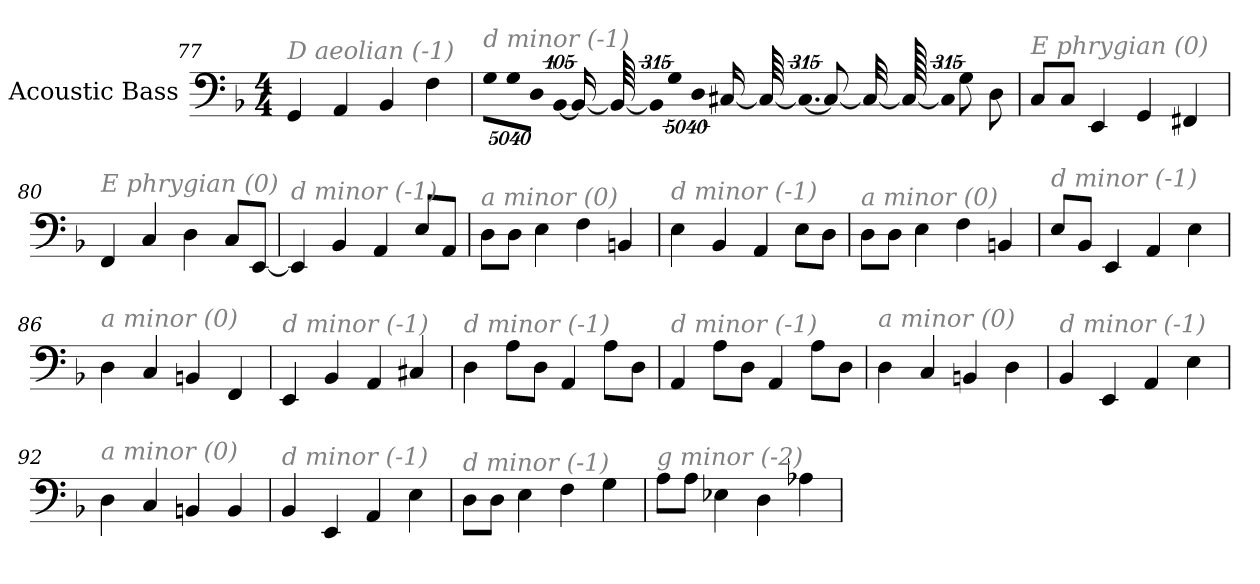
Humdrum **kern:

**kern
*part1
*staff1
*I"Acoustic Bass
*clefF4
*ITrd7c12
*k[b-]
*F:
*M4/4
=77
!LO:TX:i:color=#808080:t=D aeolian (-1)
4GGG
4AAA
4BBB-
4FF
=78
!LO:TX:i:color=#808080:t=d minor (-1)
!LO:N:vis=8
40320%3347GGL
!LO:N:vis=8
40320%3347GG
!LO:N:vis=8
40320%3347DDJ
!LO:N:vis=1024
[13440%13BBB-L
16BBB-L_
64BBB-L_
!LO:N:vis=256
20160%79BBB-L]
!LO:N:vis=8
40320%3347GG
!LO:N:vis=8
40320%3347DDJ
[16CC#X
64CC#_
!LO:N:vis=256.
10080%59CC#_
8CC#_
32CC#_
128CC#_
!LO:N:vis=512
40320%79CC#]
8GGL
8DDJ
=79
!LO:TX:i:color=#808080:t=E phrygian (0)
8CCL
8CCJ
4EEE
4GGG
4FFF#X
=80
!LO:TX:i:color=#808080:t=E phrygian (0)
4FFF
4CC
4DD
8CCL
[8EEEJ
=81
!LO:TX:i:color=#808080:t=d minor (-1)
4EEE]
4BBB-
4AAA
8EEL
8AAAJ
=82
!LO:TX:i:color=#808080:t=a minor (0)
8DDL
8DDJ
4EE
4FF
4BBBn
=83
!LO:TX:i:color=#808080:t=d minor (-1)
4EE
4BBB-
4AAA
8EEL
8DDJ
=84
!LO:TX:i:color=#808080:t=a minor (0)
8DDL
8DDJ
4EE
4FF
4BBBn
=85
!LO:TX:i:color=#808080:t=d minor (-1)
8EEL
8BBB-J
4EEE
4AAA
4EE
=86
!LO:TX:i:color=#808080:t=a minor (0)
4DD
4CC
4BBBn
4FFF
=87
!LO:TX:i:color=#808080:t=d minor (-1)
4EEE
4BBB-
4AAA
4CC#X
=88
!LO:TX:i:color=#808080:t=d minor (-1)
4DD
8AAL
8DDJ
4AAA
8AAL
8DDJ
=89
!LO:TX:i:color=#808080:t=d minor (-1)
4AAA
8AAL
8DDJ
4AAA
8AAL
8DDJ
=90
!LO:TX:i:color=#808080:t=a minor (0)
4DD
4CC
4BBBn
4DD
=91
!LO:TX:i:color=#808080:t=d minor (-1)
4BBB-
4EEE
4AAA
4EE
=92
!LO:TX:i:color=#808080:t=a minor (0)
4DD
4CC
4BBBn
4BBB
=93
!LO:TX:i:color=#808080:t=d minor (-1)
4BBB-
4EEE
4AAA
4EE
=94
!LO:TX:i:color=#808080:t=d minor (-1)
8DDL
8DDJ
4EE
4FF
4GG
=95
!LO:TX:i:color=#808080:t=g minor (-2)
8AAL
8AAJ
4EE-X
4DD
4AA-X
=
*-
